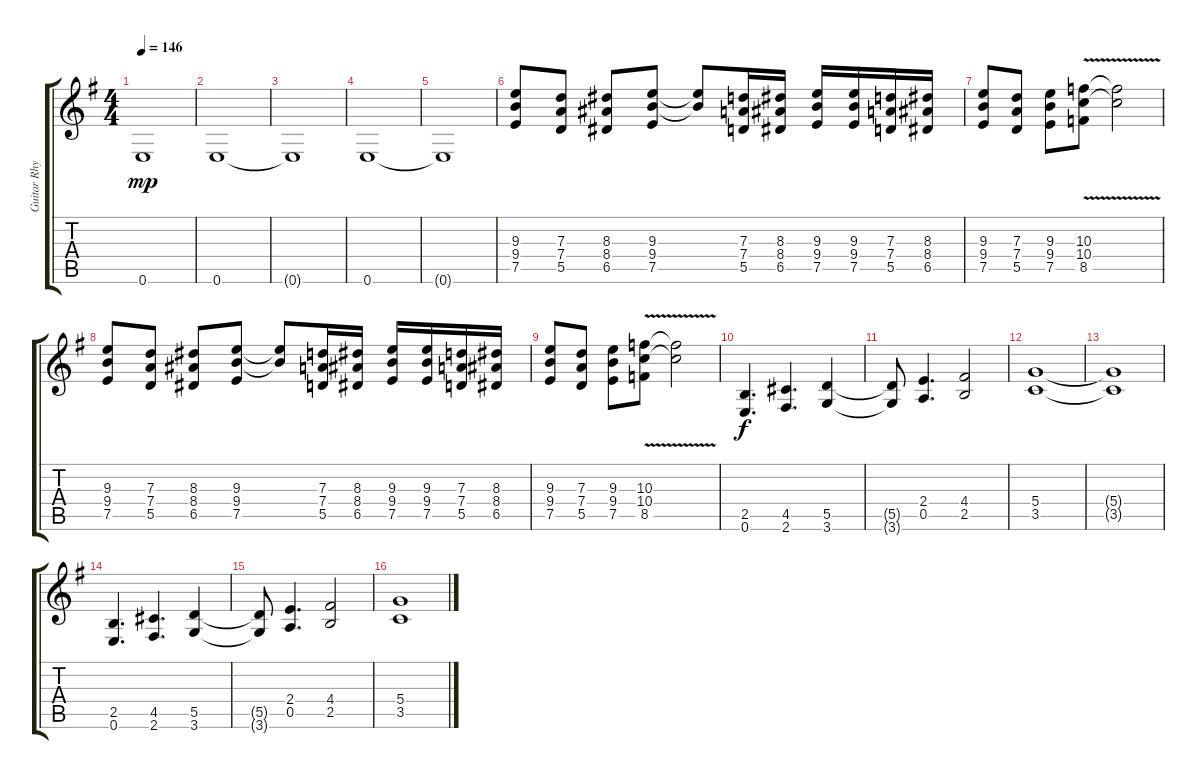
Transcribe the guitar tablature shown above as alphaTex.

\track ("Guitar Rhythm 3" "Guitar Rhy") {instrument overdrivenguitar}
\staff {score tabs}
\tuning (E4 B3 G3 D3 A2 E2) {hide}
\ts (4 4)
\tempo 146
\clef g2
\ks g
0.6{t}.1{dy mp} |
0.6.1 |
0.6{t}.1 |
0.6.1 |
0.6{t}.1 |
(9.3 9.4 7.5).8 (7.3 7.4 5.5).8 (8.3 8.4 6.5).8 (9.3 9.4 7.5).8 (9.3{t} 9.4{t}).8 (7.3 7.4 5.5).16 (8.3 8.4 6.5).16 (9.3 9.4 7.5).16 (9.3 9.4 7.5).16 (7.3 7.4 5.5).16 (8.3 8.4 6.5).16 |
(9.3 9.4 7.5).8 (7.3 7.4 5.5).8 (9.3 9.4 7.5).8 (10.3{v} 10.4{v} 8.5).8 (10.3{t} 10.4{t}).2 |
(9.3 9.4 7.5).8 (7.3 7.4 5.5).8 (8.3 8.4 6.5).8 (9.3 9.4 7.5).8 (9.3{t} 9.4{t}).8 (7.3 7.4 5.5).16 (8.3 8.4 6.5).16 (9.3 9.4 7.5).16 (9.3 9.4 7.5).16 (7.3 7.4 5.5).16 (8.3 8.4 6.5).16 |
(9.3 9.4 7.5).8 (7.3 7.4 5.5).8 (9.3 9.4 7.5).8 (10.3{v} 10.4{v} 8.5).8 (10.3{t} 10.4{t}).2 |
(2.5 0.6).4{d dy f} (4.5 2.6).4{d} (5.5 3.6).4 |
(5.5{t} 3.6{t}).8 (2.4 0.5).4{d} (4.4 2.5).2 |
(5.4 3.5).1 |
(5.4{t} 3.5{t}).1 |
(2.5 0.6).4{d} (4.5 2.6).4{d} (5.5 3.6).4 |
(5.5{t} 3.6{t}).8 (2.4 0.5).4{d} (4.4 2.5).2 |
(5.4 3.5).1
